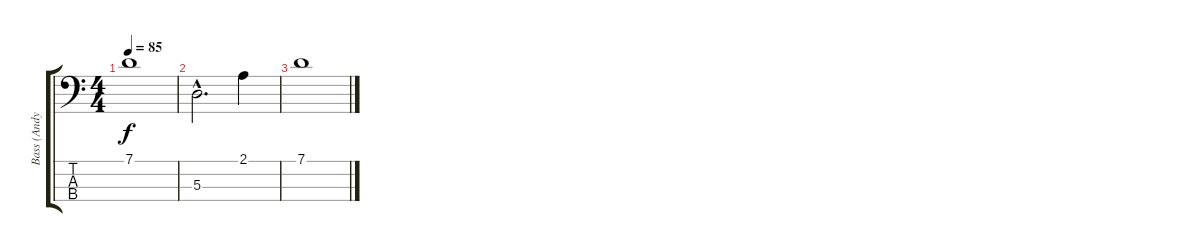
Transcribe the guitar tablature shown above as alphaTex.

\track ("Bass (Andy Bell)" "Bass (Andy") {instrument electricbassfinger}
\staff {score tabs}
\tuning (G2 D2 A1 E1) {hide}
\ts (4 4)
\tempo 85
\clef f4
\ks c
7.1.1{dy f} |
5.3{hac}.2{d volume 0} 2.1.4 |
7.1.1
